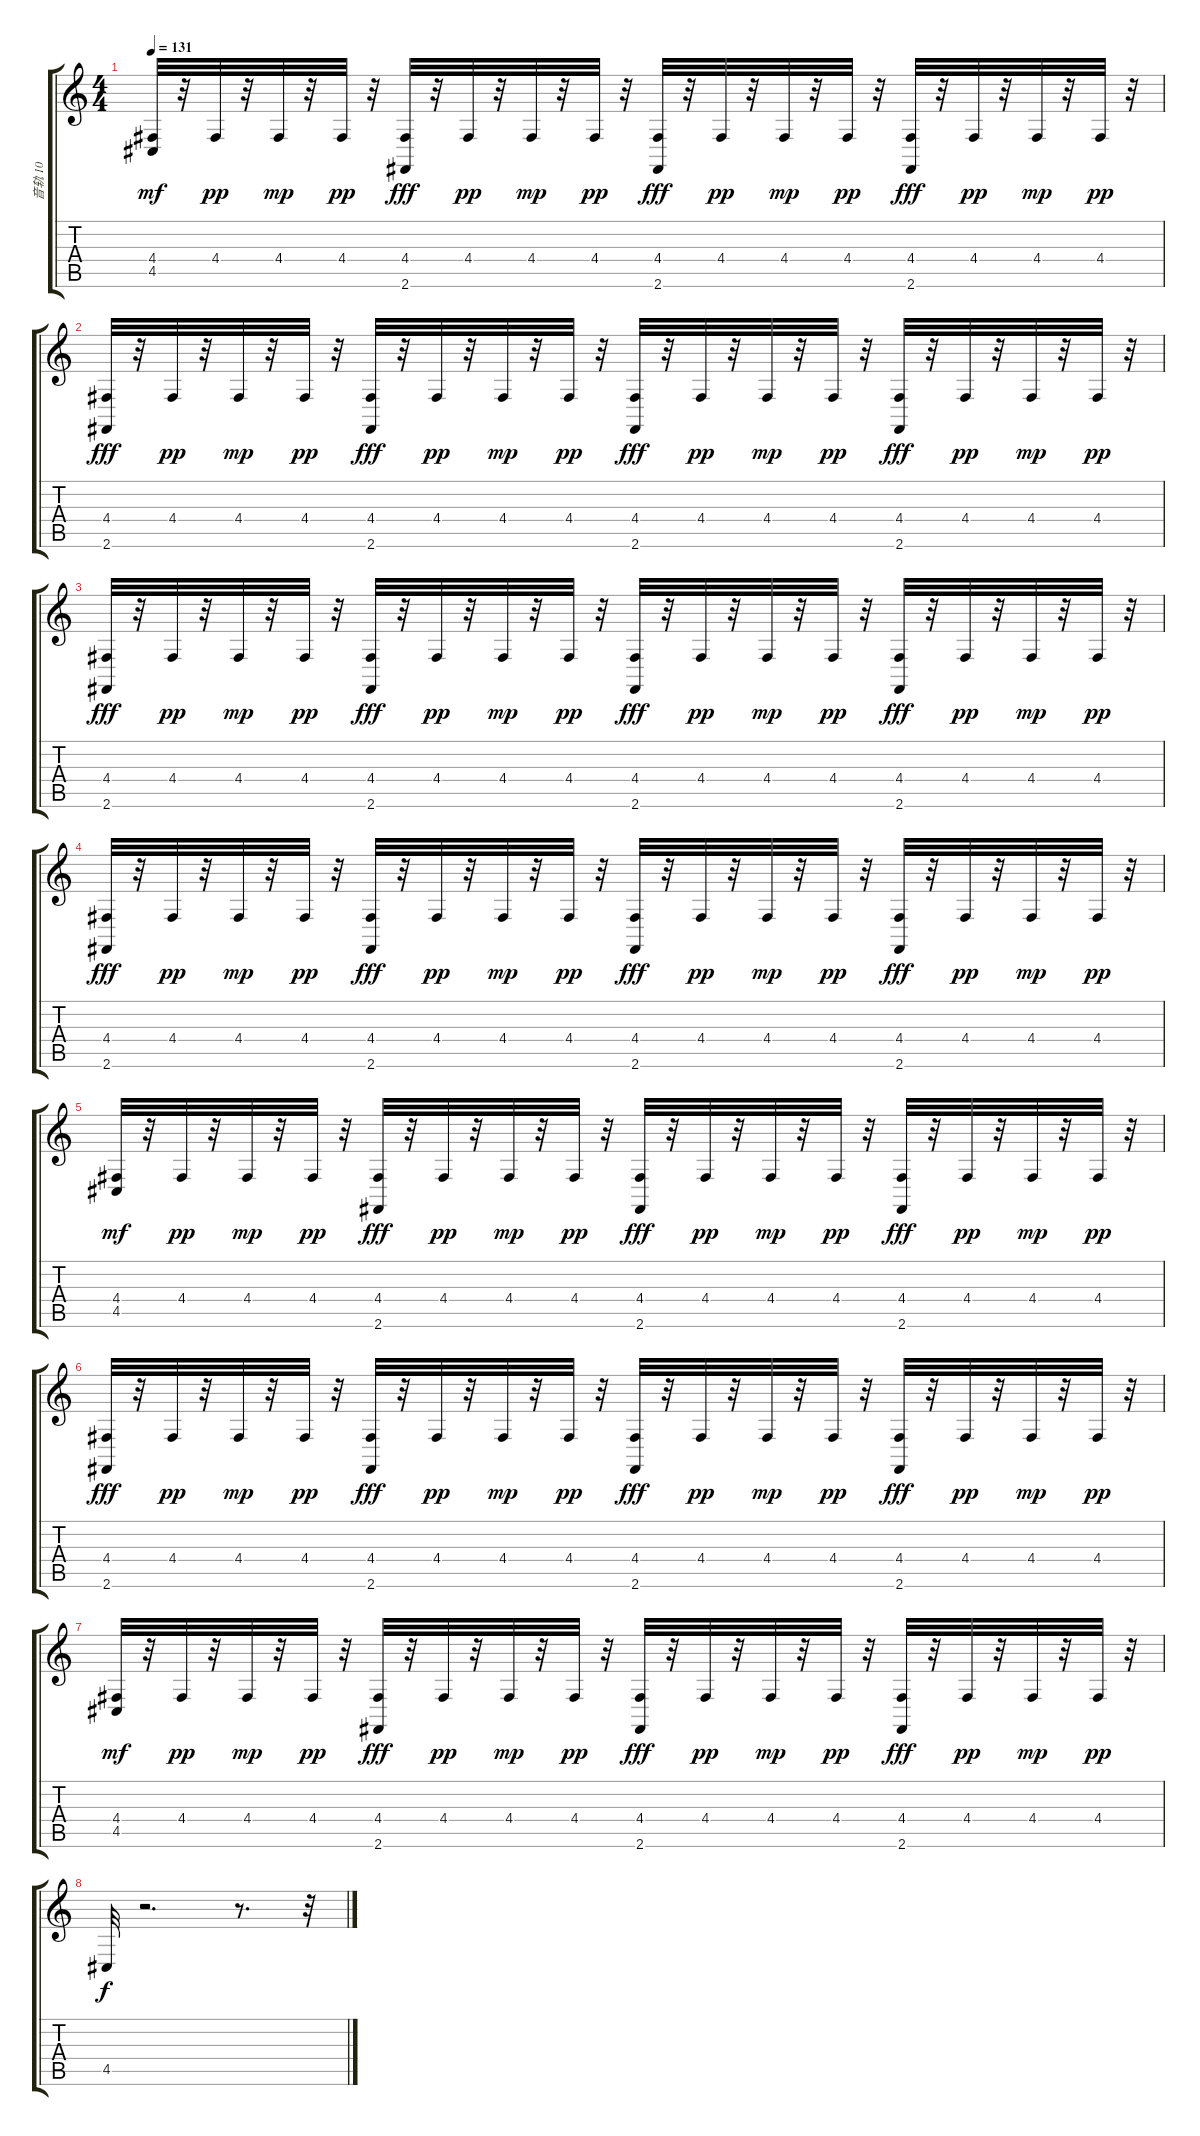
\track ("音轨 10" "音轨 10") {instrument drawbarorgan}
\staff {score tabs}
\tuning (E4 B3 G3 D3 A2 E2) {hide}
\ts (4 4)
\tempo 131
\clef g2
\ks c
(4.4 4.5).32{dy mf} r.32 4.4.32{dy pp} r.32 4.4.32{dy mp} r.32 4.4.32{dy pp} r.32 (4.4 2.6).32{dy fff} r.32 4.4.32{dy pp} r.32 4.4.32{dy mp} r.32 4.4.32{dy pp} r.32 (4.4 2.6).32{dy fff} r.32 4.4.32{dy pp} r.32 4.4.32{dy mp} r.32 4.4.32{dy pp} r.32 (4.4 2.6).32{dy fff} r.32 4.4.32{dy pp} r.32 4.4.32{dy mp} r.32 4.4.32{dy pp} r.32 |
(4.4 2.6).32{dy fff} r.32 4.4.32{dy pp} r.32 4.4.32{dy mp} r.32 4.4.32{dy pp} r.32 (4.4 2.6).32{dy fff} r.32 4.4.32{dy pp} r.32 4.4.32{dy mp} r.32 4.4.32{dy pp} r.32 (4.4 2.6).32{dy fff} r.32 4.4.32{dy pp} r.32 4.4.32{dy mp} r.32 4.4.32{dy pp} r.32 (4.4 2.6).32{dy fff} r.32 4.4.32{dy pp} r.32 4.4.32{dy mp} r.32 4.4.32{dy pp} r.32 |
(4.4 2.6).32{dy fff} r.32 4.4.32{dy pp} r.32 4.4.32{dy mp} r.32 4.4.32{dy pp} r.32 (4.4 2.6).32{dy fff} r.32 4.4.32{dy pp} r.32 4.4.32{dy mp} r.32 4.4.32{dy pp} r.32 (4.4 2.6).32{dy fff} r.32 4.4.32{dy pp} r.32 4.4.32{dy mp} r.32 4.4.32{dy pp} r.32 (4.4 2.6).32{dy fff} r.32 4.4.32{dy pp} r.32 4.4.32{dy mp} r.32 4.4.32{dy pp} r.32 |
(4.4 2.6).32{dy fff} r.32 4.4.32{dy pp} r.32 4.4.32{dy mp} r.32 4.4.32{dy pp} r.32 (4.4 2.6).32{dy fff} r.32 4.4.32{dy pp} r.32 4.4.32{dy mp} r.32 4.4.32{dy pp} r.32 (4.4 2.6).32{dy fff} r.32 4.4.32{dy pp} r.32 4.4.32{dy mp} r.32 4.4.32{dy pp} r.32 (4.4 2.6).32{dy fff} r.32 4.4.32{dy pp} r.32 4.4.32{dy mp} r.32 4.4.32{dy pp} r.32 |
(4.4 4.5).32{dy mf} r.32 4.4.32{dy pp} r.32 4.4.32{dy mp} r.32 4.4.32{dy pp} r.32 (4.4 2.6).32{dy fff} r.32 4.4.32{dy pp} r.32 4.4.32{dy mp} r.32 4.4.32{dy pp} r.32 (4.4 2.6).32{dy fff} r.32 4.4.32{dy pp} r.32 4.4.32{dy mp} r.32 4.4.32{dy pp} r.32 (4.4 2.6).32{dy fff} r.32 4.4.32{dy pp} r.32 4.4.32{dy mp} r.32 4.4.32{dy pp} r.32 |
(4.4 2.6).32{dy fff} r.32 4.4.32{dy pp} r.32 4.4.32{dy mp} r.32 4.4.32{dy pp} r.32 (4.4 2.6).32{dy fff} r.32 4.4.32{dy pp} r.32 4.4.32{dy mp} r.32 4.4.32{dy pp} r.32 (4.4 2.6).32{dy fff} r.32 4.4.32{dy pp} r.32 4.4.32{dy mp} r.32 4.4.32{dy pp} r.32 (4.4 2.6).32{dy fff} r.32 4.4.32{dy pp} r.32 4.4.32{dy mp} r.32 4.4.32{dy pp} r.32 |
(4.4 4.5).32{dy mf} r.32 4.4.32{dy pp} r.32 4.4.32{dy mp} r.32 4.4.32{dy pp} r.32 (4.4 2.6).32{dy fff} r.32 4.4.32{dy pp} r.32 4.4.32{dy mp} r.32 4.4.32{dy pp} r.32 (4.4 2.6).32{dy fff} r.32 4.4.32{dy pp} r.32 4.4.32{dy mp} r.32 4.4.32{dy pp} r.32 (4.4 2.6).32{dy fff} r.32 4.4.32{dy pp} r.32 4.4.32{dy mp} r.32 4.4.32{dy pp} r.32 |
4.5.32{dy f} r.2{d} r.8{d} r.32
